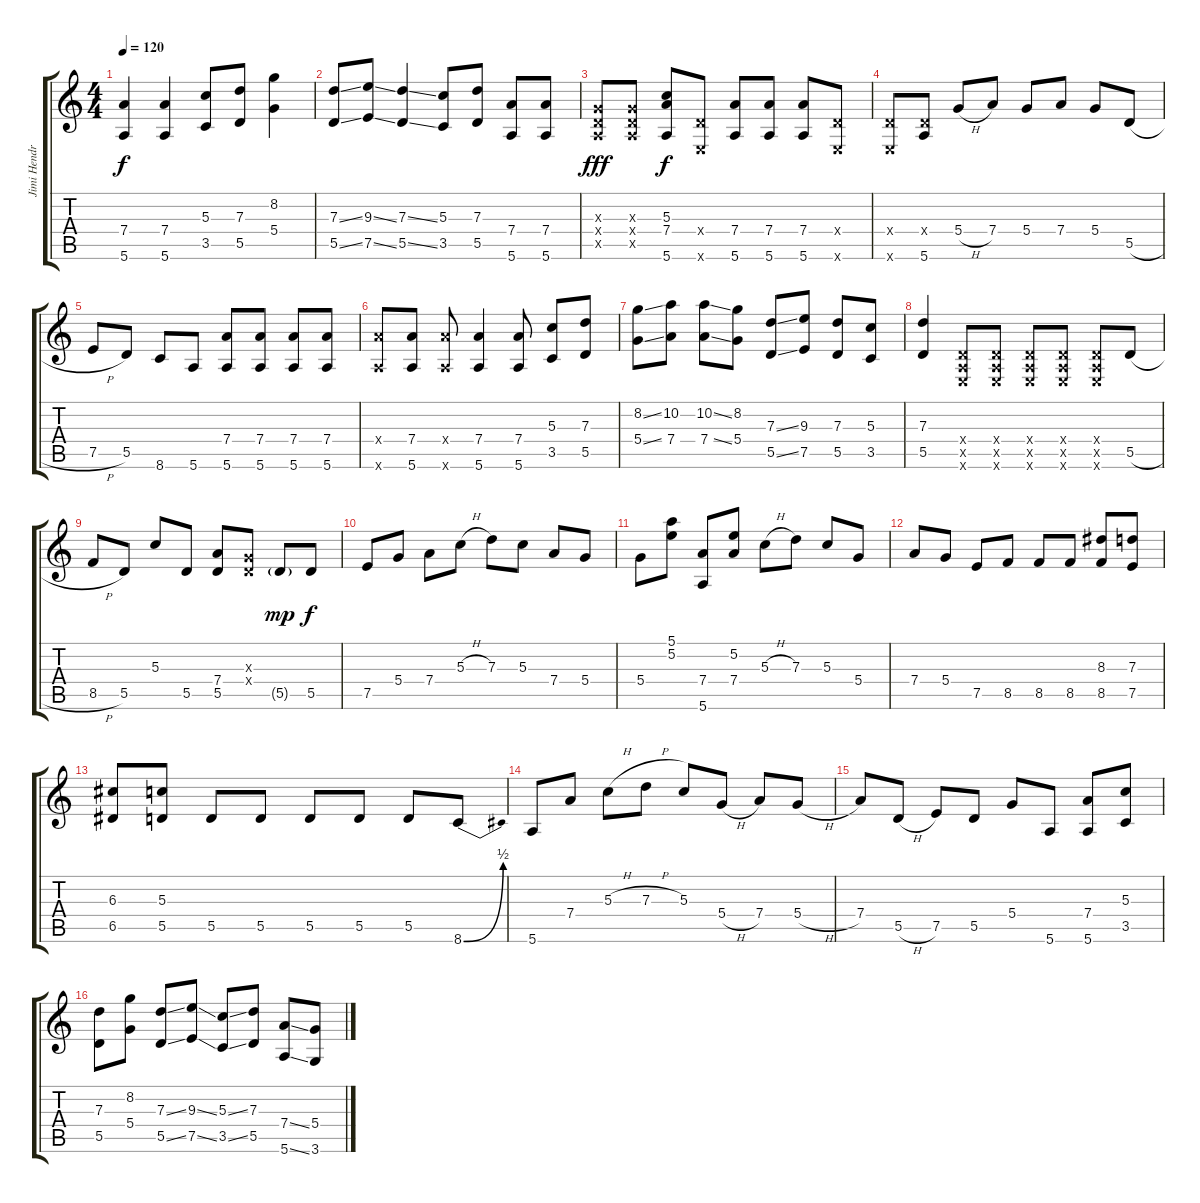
\track ("Jimi Hendrix" "Jimi Hendr") {instrument overdrivenguitar}
\staff {score tabs}
\tuning (E4 B3 G3 D3 A2 E2) {hide}
\ts (4 4)
\tempo 120
\clef g2
\ks c
(7.4 5.6).4{dy f instrument overdrivenguitar} (7.4 5.6).4 (5.3 3.5).8 (7.3 5.5).8 (8.2 5.4).4 |
(7.3{ss} 5.5{ss}).8 (9.3{ss} 7.5{ss}).8 (7.3{ss} 5.5{ss}).4 (5.3 3.5).8 (7.3 5.5).8 (7.4 5.6).8 (7.4 5.6).8 |
(0.3{x} 0.4{x} 0.5{x}).8{dy fff} (0.3{x} 0.4{x} 0.5{x}).8 (5.3 7.4 5.6).8{dy f} (0.4{x} 0.6{x}).8 (7.4 5.6).8 (7.4 5.6).8 (7.4 5.6).8 (0.4{x} 0.6{x}).8 |
(0.4{x} 0.6{x}).8 (0.4{x} 5.6).8 5.4{h}.8 7.4.8 5.4.8 7.4.8 5.4.8 5.5{h}.8 |
7.5{h}.8 5.5.8 8.6.8 5.6.8 (7.4 5.6).8 (7.4 5.6).8 (7.4 5.6).8 (7.4 5.6).8 |
(7.4{x} 5.6{x}).8 (7.4 5.6).8 (7.4{x} 5.6{x}).8 (7.4 5.6).4 (7.4 5.6).8 (5.3 3.5).8 (7.3 5.5).8 |
(8.2{ss} 5.4{ss}).8 (10.2 7.4).8 (10.2{ss} 7.4{ss}).8 (8.2 5.4).8 (7.3{ss} 5.5{ss}).8 (9.3 7.5).8 (7.3 5.5).8 (5.3 3.5).8 |
(7.3 5.5).4 (0.4{x} 0.5{x} 0.6{x}).8 (0.4{x} 0.5{x} 0.6{x}).8 (0.4{x} 0.5{x} 0.6{x}).8 (0.4{x} 0.5{x} 0.6{x}).8 (0.4{x} 0.5{x} 0.6{x}).8 5.5{h}.8 |
8.5{h}.8 5.5.8 5.3.8 5.5.8 (7.4 5.5).8 (0.3{x} 0.4{x}).8 5.5{g}.8{dy mp} 5.5.8{dy f} |
7.5.8 5.4.8 7.4.8 5.3{h}.8 7.3.8 5.3.8 7.4.8 5.4.8 |
5.4.8 (5.1 5.2).8 (7.4 5.6).8 (5.2 7.4).8 5.3{h}.8 7.3.8 5.3.8 5.4.8 |
7.4.8 5.4.8 7.5.8 8.5.8 8.5.8 8.5.8 (8.3 8.5).8 (7.3 7.5).8 |
(6.3 6.5).8 (5.3 5.5).8 5.5.8 5.5.8 5.5.8 5.5.8 5.5.8 8.6{be (bend 0 0 60 2)}.8 |
5.6.8 7.4.8 5.3{h}.8 7.3{h}.8 5.3.8 5.4{h}.8 7.4.8 5.4{h}.8 |
7.4.8 5.5{h}.8 7.5.8 5.5.8 5.4.8 5.6.8 (7.4 5.6).8 (5.3 3.5).8 |
(7.3 5.5).8 (8.2 5.4).8 (7.3{ss} 5.5{ss}).8 (9.3{ss} 7.5{ss}).8 (5.3{ss} 3.5{ss}).8 (7.3 5.5).8 (7.4{ss} 5.6{ss}).8 (5.4 3.6).8
